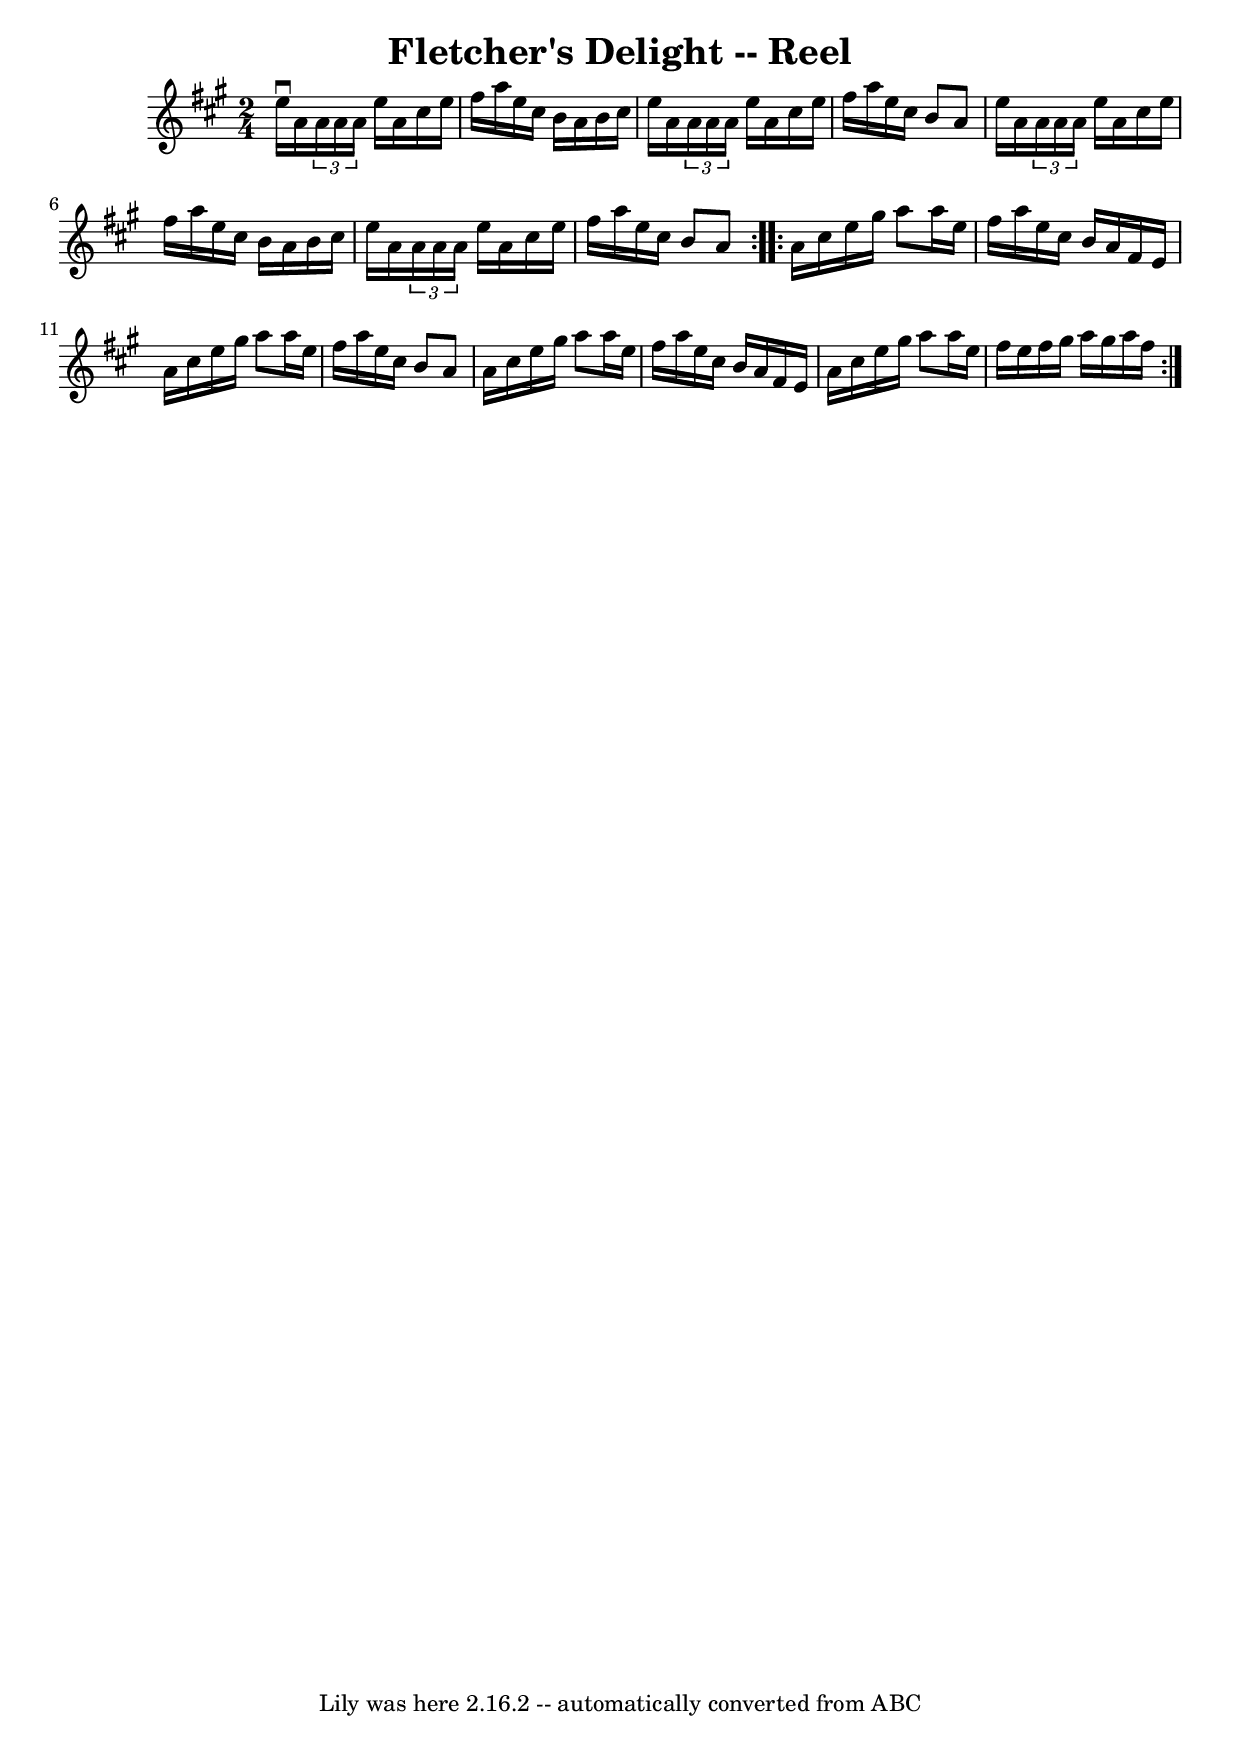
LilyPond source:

\version "2.16.2"
\include "Mammoth.ily"
\header {
  %% book = "Ryan's Mammoth Collection"
  crossRefNumber = "1"
  footnotes = "\\\\371"
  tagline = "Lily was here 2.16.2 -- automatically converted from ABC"
  title = "Fletcher's Delight -- Reel"

}
voicedefault =  {



  \repeat volta 2 {

    \time 2/4 
    \key a \major
    e''16^\downbow a'16  \times 2/3 { a'16 a'16   
				      a'16  
				    } e''16 a'16 cis''16 e''16    |
    fis''16 a''16    
    e''16 cis''16 b'16 a'16 b'16 cis''16    |
    e''16 a'16 
    \times 2/3 { a'16 a'16 a'16  
	       } e''16 a'16 cis''16 e''16    
    |
    fis''16 a''16 e''16 cis''16 b'8 a'8    |
    
    e''16 a'16  \times 2/3 { a'16 a'16 a'16  
			   } e''16 a'16    
    cis''16 e''16    |
    fis''16 a''16 e''16 cis''16 b'16    
    a'16 b'16 cis''16    |
    e''16 a'16  \times 2/3 { a'16    
			     a'16 a'16  
			   } e''16 a'16 cis''16 e''16    |
    fis''16    
    a''16 e''16 cis''16 b'8 a'8    
  }     
  \repeat volta 2 {
    a'16    
    cis''16 e''16 gis''16 a''8 a''16 e''16    |
    fis''16    
    a''16 e''16 cis''16 b'16 a'16 fis'16 e'16    |
    a'16  
    cis''16 e''16 gis''16 a''8 a''16 e''16    |
    fis''16   
    a''16 e''16 cis''16 b'8 a'8    |
    a'16 cis''16    
    e''16 gis''16 a''8 a''16 e''16    |
    fis''16 a''16    
    e''16 cis''16 b'16 a'16 fis'16 e'16    |
    a'16    
    cis''16 e''16 gis''16 a''8 a''16 e''16    |
    fis''16    
    e''16 fis''16 gis''16 a''16 gis''16 a''16 fis''16      
  }   

}

\score{
  <<

    \context Staff="default"
    {
      \voicedefault 
      
    }

  >>
  \layout {
    
  }
  \midi {
  }

}
